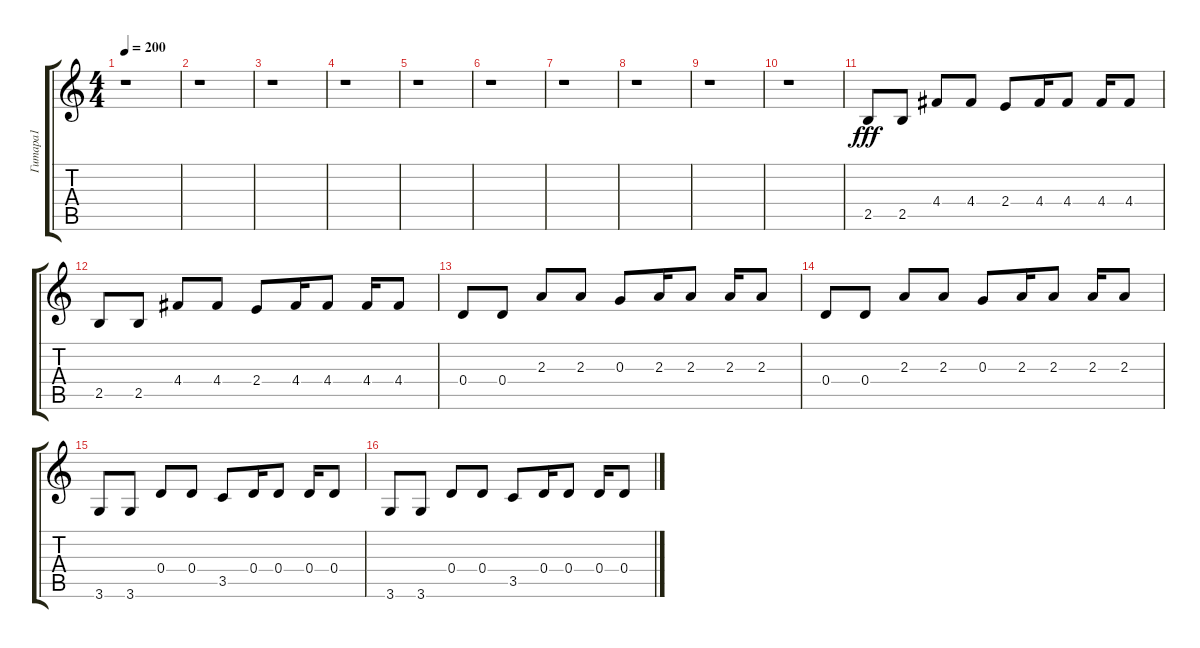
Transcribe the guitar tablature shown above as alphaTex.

\track ("Гитара1" "Гитара1") {instrument distortionguitar}
\staff {score tabs}
\tuning (E4 B3 G3 D3 A2 E2) {hide}
\ts (4 4)
\tempo 200
\clef g2
\ks c
r.1{dy fff} |
r.1 |
r.1 |
r.1 |
r.1 |
r.1 |
r.1 |
r.1 |
r.1 |
r.1 |
2.5.8 2.5.8 4.4.8 4.4.8 2.4.8 4.4.16 4.4.8 4.4.16 4.4.8 |
2.5.8 2.5.8 4.4.8 4.4.8 2.4.8 4.4.16 4.4.8 4.4.16 4.4.8 |
0.4.8 0.4.8 2.3.8 2.3.8 0.3.8 2.3.16 2.3.8 2.3.16 2.3.8 |
0.4.8 0.4.8 2.3.8 2.3.8 0.3.8 2.3.16 2.3.8 2.3.16 2.3.8 |
3.6.8 3.6.8 0.4.8 0.4.8 3.5.8 0.4.16 0.4.8 0.4.16 0.4.8 |
3.6.8 3.6.8 0.4.8 0.4.8 3.5.8 0.4.16 0.4.8 0.4.16 0.4.8
